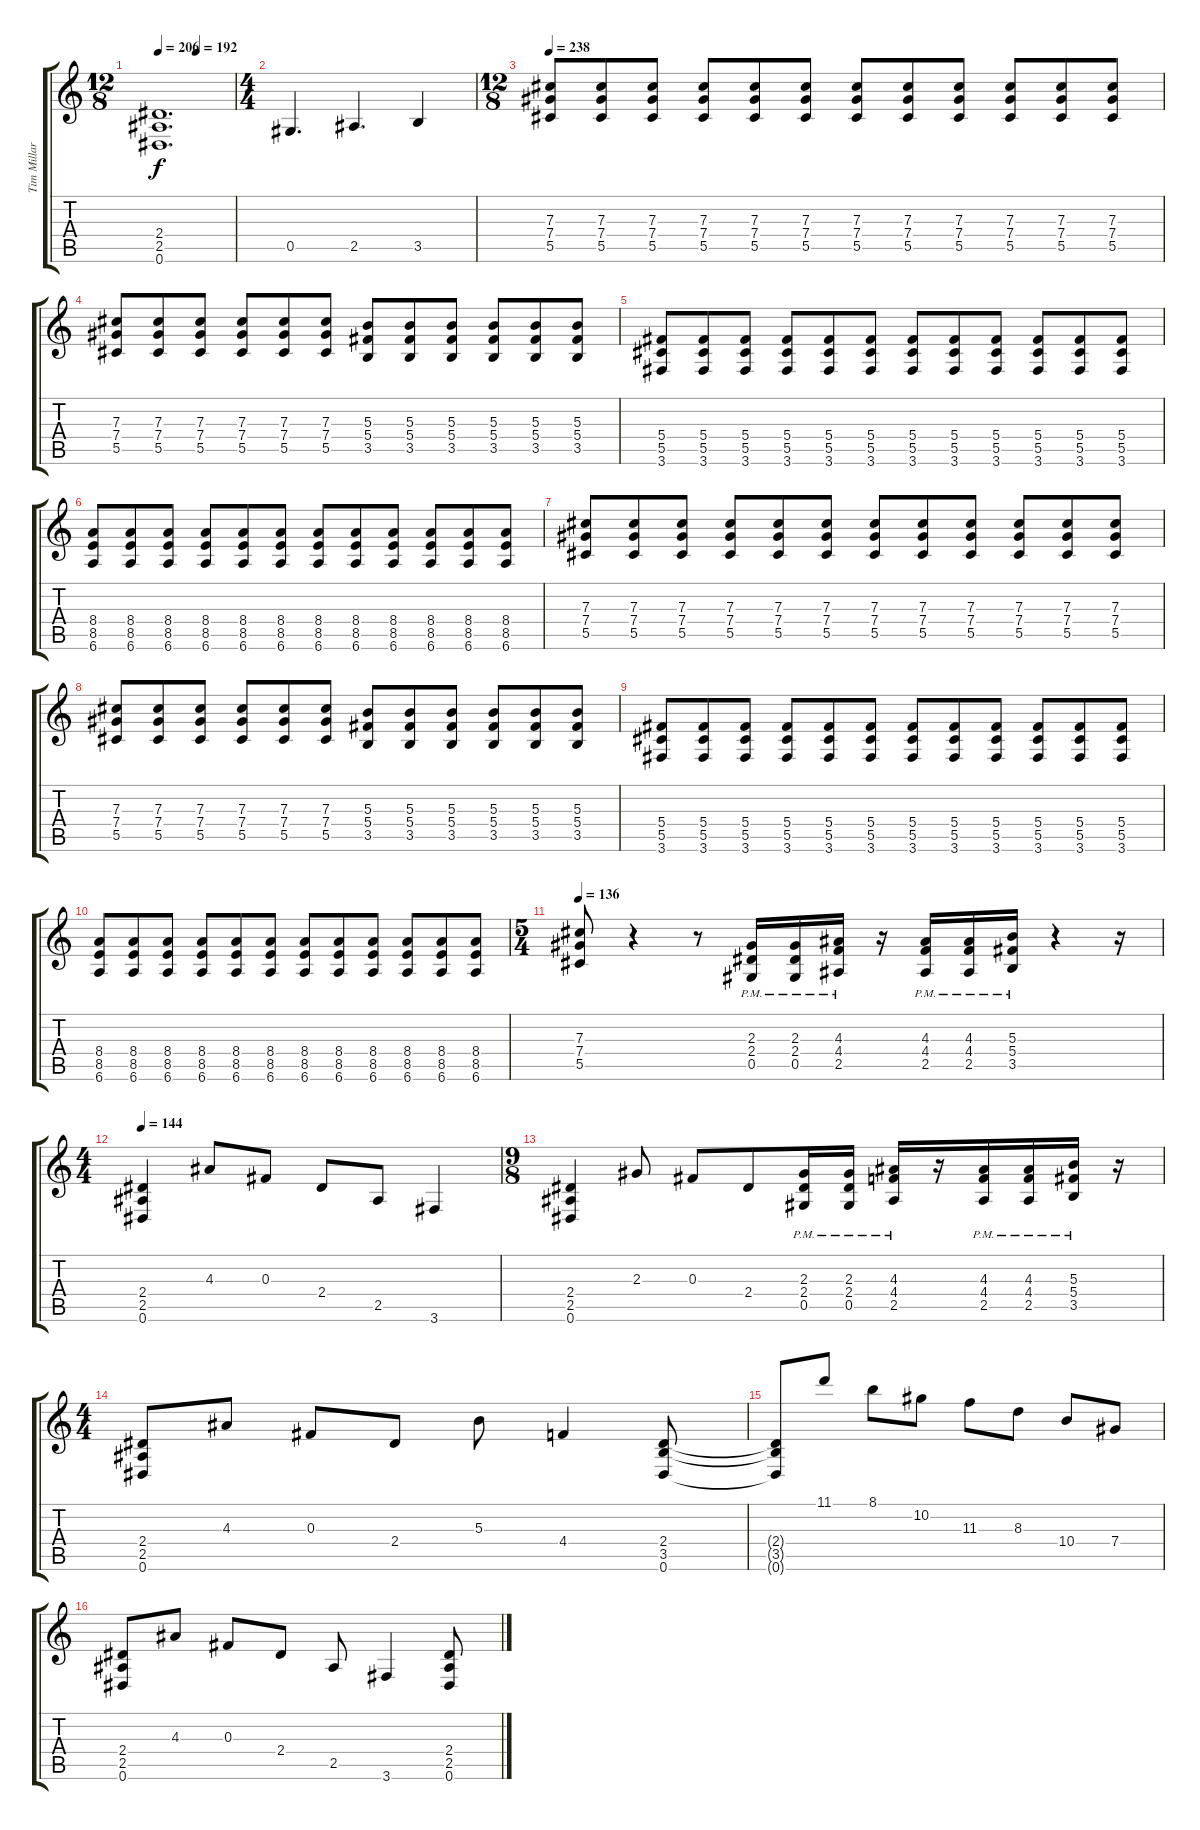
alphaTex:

\track ("Tim Millar" "Tim Millar") {instrument distortionguitar}
\staff {score tabs}
\tuning (Eb4 Bb3 Gb3 Db3 Ab2 Eb2) {hide}
\ts (12 8)
\tempo 206
\tempo (192 0.5)
\clef g2
\ks c
(2.4 2.5 0.6).1{d dy f} |
\ts (4 4)
0.5.4{d balance 8} 2.5.4{d} 3.5.4 |
\ts (12 8)
\tempo 238
(7.3 7.4 5.5).8 (7.3 7.4 5.5).8 (7.3 7.4 5.5).8 (7.3 7.4 5.5).8 (7.3 7.4 5.5).8 (7.3 7.4 5.5).8 (7.3 7.4 5.5).8 (7.3 7.4 5.5).8 (7.3 7.4 5.5).8 (7.3 7.4 5.5).8 (7.3 7.4 5.5).8 (7.3 7.4 5.5).8 |
(7.3 7.4 5.5).8 (7.3 7.4 5.5).8 (7.3 7.4 5.5).8 (7.3 7.4 5.5).8 (7.3 7.4 5.5).8 (7.3 7.4 5.5).8 (5.3 5.4 3.5).8 (5.3 5.4 3.5).8 (5.3 5.4 3.5).8 (5.3 5.4 3.5).8 (5.3 5.4 3.5).8 (5.3 5.4 3.5).8 |
(5.4 5.5 3.6).8 (5.4 5.5 3.6).8 (5.4 5.5 3.6).8 (5.4 5.5 3.6).8 (5.4 5.5 3.6).8 (5.4 5.5 3.6).8 (5.4 5.5 3.6).8 (5.4 5.5 3.6).8 (5.4 5.5 3.6).8 (5.4 5.5 3.6).8 (5.4 5.5 3.6).8 (5.4 5.5 3.6).8 |
(8.4 8.5 6.6).8 (8.4 8.5 6.6).8 (8.4 8.5 6.6).8 (8.4 8.5 6.6).8 (8.4 8.5 6.6).8 (8.4 8.5 6.6).8 (8.4 8.5 6.6).8 (8.4 8.5 6.6).8 (8.4 8.5 6.6).8 (8.4 8.5 6.6).8 (8.4 8.5 6.6).8 (8.4 8.5 6.6).8 |
(7.3 7.4 5.5).8 (7.3 7.4 5.5).8 (7.3 7.4 5.5).8 (7.3 7.4 5.5).8 (7.3 7.4 5.5).8 (7.3 7.4 5.5).8 (7.3 7.4 5.5).8 (7.3 7.4 5.5).8 (7.3 7.4 5.5).8 (7.3 7.4 5.5).8 (7.3 7.4 5.5).8 (7.3 7.4 5.5).8 |
(7.3 7.4 5.5).8 (7.3 7.4 5.5).8 (7.3 7.4 5.5).8 (7.3 7.4 5.5).8 (7.3 7.4 5.5).8 (7.3 7.4 5.5).8 (5.3 5.4 3.5).8 (5.3 5.4 3.5).8 (5.3 5.4 3.5).8 (5.3 5.4 3.5).8 (5.3 5.4 3.5).8 (5.3 5.4 3.5).8 |
(5.4 5.5 3.6).8 (5.4 5.5 3.6).8 (5.4 5.5 3.6).8 (5.4 5.5 3.6).8 (5.4 5.5 3.6).8 (5.4 5.5 3.6).8 (5.4 5.5 3.6).8 (5.4 5.5 3.6).8 (5.4 5.5 3.6).8 (5.4 5.5 3.6).8 (5.4 5.5 3.6).8 (5.4 5.5 3.6).8 |
(8.4 8.5 6.6).8 (8.4 8.5 6.6).8 (8.4 8.5 6.6).8 (8.4 8.5 6.6).8 (8.4 8.5 6.6).8 (8.4 8.5 6.6).8 (8.4 8.5 6.6).8 (8.4 8.5 6.6).8 (8.4 8.5 6.6).8 (8.4 8.5 6.6).8 (8.4 8.5 6.6).8 (8.4 8.5 6.6).8 |
\ts (5 4)
\tempo 136
(7.3 7.4 5.5).8 r.4 r.8 (2.3{pm} 2.4{pm} 0.5{pm}).16{balance 12} (2.3{pm} 2.4{pm} 0.5{pm}).16 (4.3{pm} 4.4{pm} 2.5{pm}).16 r.16 (4.3{pm} 4.4{pm} 2.5{pm}).16 (4.3{pm} 4.4{pm} 2.5{pm}).16 (5.3{pm} 5.4{pm} 3.5{pm}).16 r.4 r.16 |
\ts (4 4)
\tempo 144
(2.4 2.5 0.6).4 4.3.8 0.3.8 2.4.8 2.5.8 3.6.4 |
\ts (9 8)
(2.4 2.5 0.6).4 2.3.8 0.3.8 2.4.8 (2.3{pm} 2.4{pm} 0.5{pm}).16 (2.3{pm} 2.4{pm} 0.5{pm}).16 (4.3{pm} 4.4{pm} 2.5{pm}).16 r.16 (4.3{pm} 4.4{pm} 2.5{pm}).16 (4.3{pm} 4.4{pm} 2.5{pm}).16 (5.3{pm} 5.4{pm} 3.5{pm}).16 r.16 |
\ts (4 4)
(2.4 2.5 0.6).8 4.3.8 0.3.8 2.4.8 5.3.8 4.4.4 (2.4 3.5 0.6).8 |
(2.4{t} 3.5{t} 0.6{t}).8 11.1.8 8.1.8 10.2.8 11.3.8 8.3.8 10.4.8 7.4.8 |
(2.4 2.5 0.6).8 4.3.8 0.3.8 2.4.8 2.5.8 3.6.4 (2.4 2.5 0.6).8
